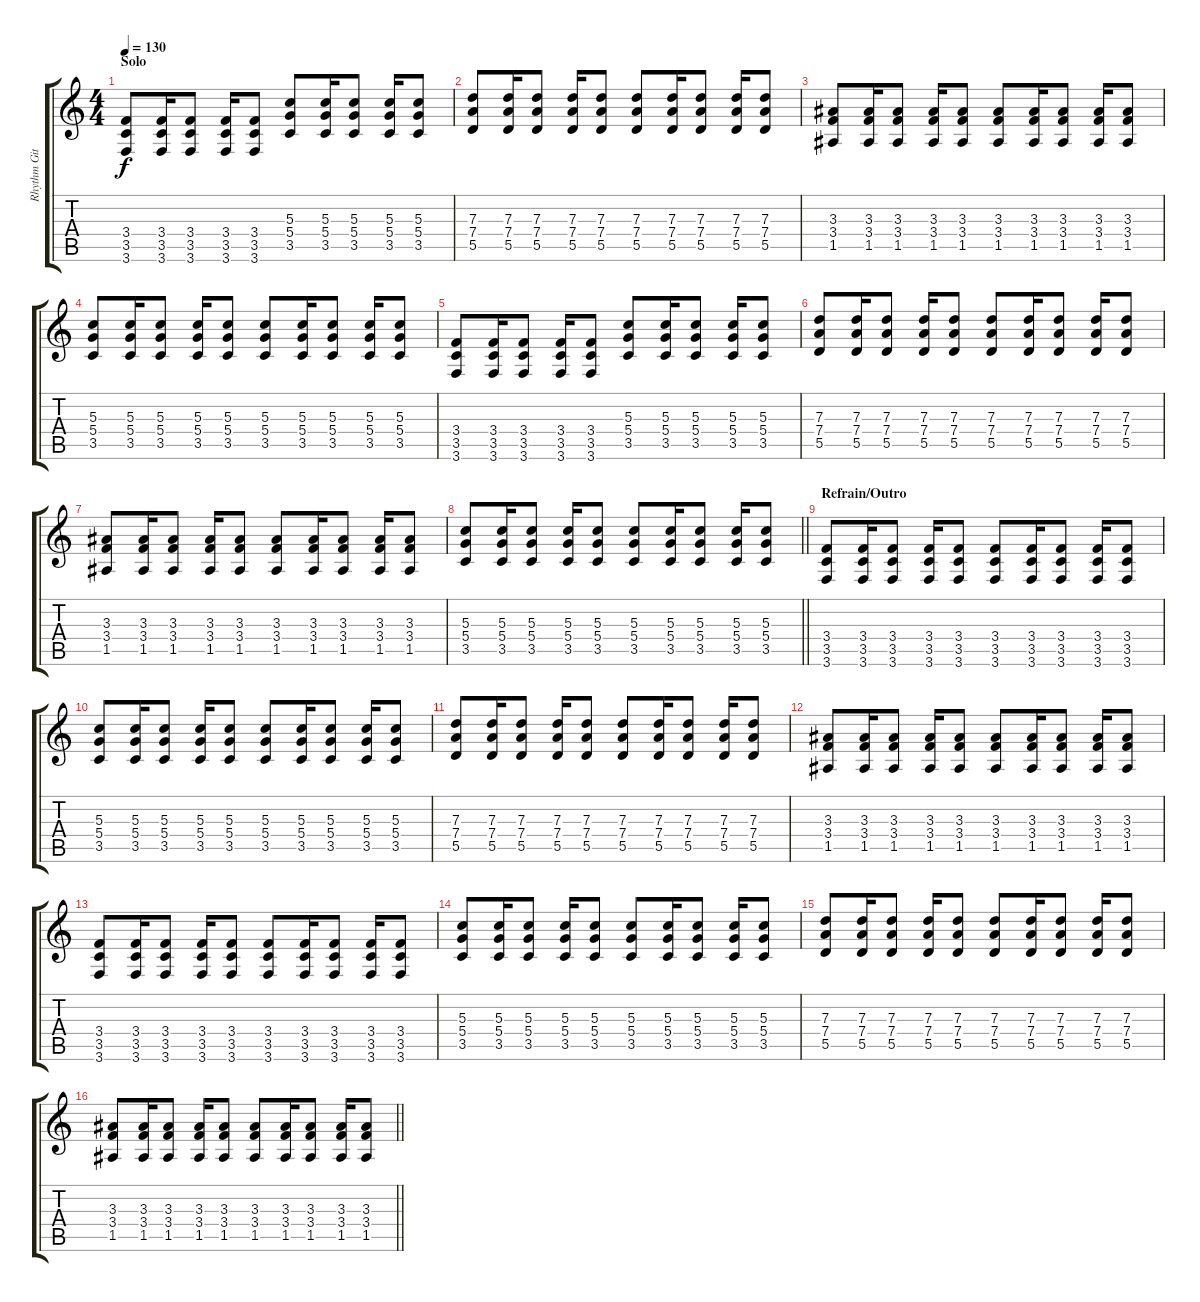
\track ("Rhythm Gitarre" "Rhythm Git") {instrument distortionguitar}
\staff {score tabs}
\tuning (E4 B3 G3 D3 A2 D2) {hide}
\ts (4 4)
\section ("" "Solo")
\tempo 130
\clef g2
\ks c
(3.4 3.5 3.6).8{dy f} (3.4 3.5 3.6).16 (3.4 3.5 3.6).8 (3.4 3.5 3.6).16 (3.4 3.5 3.6).8 (5.3 5.4 3.5).8 (5.3 5.4 3.5).16 (5.3 5.4 3.5).8 (5.3 5.4 3.5).16 (5.3 5.4 3.5).8 |
(7.3 7.4 5.5).8 (7.3 7.4 5.5).16 (7.3 7.4 5.5).8 (7.3 7.4 5.5).16 (7.3 7.4 5.5).8 (7.3 7.4 5.5).8 (7.3 7.4 5.5).16 (7.3 7.4 5.5).8 (7.3 7.4 5.5).16 (7.3 7.4 5.5).8 |
(3.3 3.4 1.5).8 (3.3 3.4 1.5).16 (3.3 3.4 1.5).8 (3.3 3.4 1.5).16 (3.3 3.4 1.5).8 (3.3 3.4 1.5).8 (3.3 3.4 1.5).16 (3.3 3.4 1.5).8 (3.3 3.4 1.5).16 (3.3 3.4 1.5).8 |
(5.3 5.4 3.5).8 (5.3 5.4 3.5).16 (5.3 5.4 3.5).8 (5.3 5.4 3.5).16 (5.3 5.4 3.5).8 (5.3 5.4 3.5).8 (5.3 5.4 3.5).16 (5.3 5.4 3.5).8 (5.3 5.4 3.5).16 (5.3 5.4 3.5).8 |
(3.4 3.5 3.6).8 (3.4 3.5 3.6).16 (3.4 3.5 3.6).8 (3.4 3.5 3.6).16 (3.4 3.5 3.6).8 (5.3 5.4 3.5).8 (5.3 5.4 3.5).16 (5.3 5.4 3.5).8 (5.3 5.4 3.5).16 (5.3 5.4 3.5).8 |
(7.3 7.4 5.5).8 (7.3 7.4 5.5).16 (7.3 7.4 5.5).8 (7.3 7.4 5.5).16 (7.3 7.4 5.5).8 (7.3 7.4 5.5).8 (7.3 7.4 5.5).16 (7.3 7.4 5.5).8 (7.3 7.4 5.5).16 (7.3 7.4 5.5).8 |
(3.3 3.4 1.5).8 (3.3 3.4 1.5).16 (3.3 3.4 1.5).8 (3.3 3.4 1.5).16 (3.3 3.4 1.5).8 (3.3 3.4 1.5).8 (3.3 3.4 1.5).16 (3.3 3.4 1.5).8 (3.3 3.4 1.5).16 (3.3 3.4 1.5).8 |
\barLineRight lightlight
(5.3 5.4 3.5).8 (5.3 5.4 3.5).16 (5.3 5.4 3.5).8 (5.3 5.4 3.5).16 (5.3 5.4 3.5).8 (5.3 5.4 3.5).8 (5.3 5.4 3.5).16 (5.3 5.4 3.5).8 (5.3 5.4 3.5).16 (5.3 5.4 3.5).8 |
\section ("" "Refrain/Outro")
(3.4 3.5 3.6).8 (3.4 3.5 3.6).16 (3.4 3.5 3.6).8 (3.4 3.5 3.6).16 (3.4 3.5 3.6).8 (3.4 3.5 3.6).8 (3.4 3.5 3.6).16 (3.4 3.5 3.6).8 (3.4 3.5 3.6).16 (3.4 3.5 3.6).8 |
(5.3 5.4 3.5).8 (5.3 5.4 3.5).16 (5.3 5.4 3.5).8 (5.3 5.4 3.5).16 (5.3 5.4 3.5).8 (5.3 5.4 3.5).8 (5.3 5.4 3.5).16 (5.3 5.4 3.5).8 (5.3 5.4 3.5).16 (5.3 5.4 3.5).8 |
(7.3 7.4 5.5).8 (7.3 7.4 5.5).16 (7.3 7.4 5.5).8 (7.3 7.4 5.5).16 (7.3 7.4 5.5).8 (7.3 7.4 5.5).8 (7.3 7.4 5.5).16 (7.3 7.4 5.5).8 (7.3 7.4 5.5).16 (7.3 7.4 5.5).8 |
(3.3 3.4 1.5).8 (3.3 3.4 1.5).16 (3.3 3.4 1.5).8 (3.3 3.4 1.5).16 (3.3 3.4 1.5).8 (3.3 3.4 1.5).8 (3.3 3.4 1.5).16 (3.3 3.4 1.5).8 (3.3 3.4 1.5).16 (3.3 3.4 1.5).8 |
(3.4 3.5 3.6).8 (3.4 3.5 3.6).16 (3.4 3.5 3.6).8 (3.4 3.5 3.6).16 (3.4 3.5 3.6).8 (3.4 3.5 3.6).8 (3.4 3.5 3.6).16 (3.4 3.5 3.6).8 (3.4 3.5 3.6).16 (3.4 3.5 3.6).8 |
(5.3 5.4 3.5).8 (5.3 5.4 3.5).16 (5.3 5.4 3.5).8 (5.3 5.4 3.5).16 (5.3 5.4 3.5).8 (5.3 5.4 3.5).8 (5.3 5.4 3.5).16 (5.3 5.4 3.5).8 (5.3 5.4 3.5).16 (5.3 5.4 3.5).8 |
(7.3 7.4 5.5).8 (7.3 7.4 5.5).16 (7.3 7.4 5.5).8 (7.3 7.4 5.5).16 (7.3 7.4 5.5).8 (7.3 7.4 5.5).8 (7.3 7.4 5.5).16 (7.3 7.4 5.5).8 (7.3 7.4 5.5).16 (7.3 7.4 5.5).8 |
\barLineRight lightlight
(3.3 3.4 1.5).8 (3.3 3.4 1.5).16 (3.3 3.4 1.5).8 (3.3 3.4 1.5).16 (3.3 3.4 1.5).8 (3.3 3.4 1.5).8 (3.3 3.4 1.5).16 (3.3 3.4 1.5).8 (3.3 3.4 1.5).16 (3.3 3.4 1.5).8
